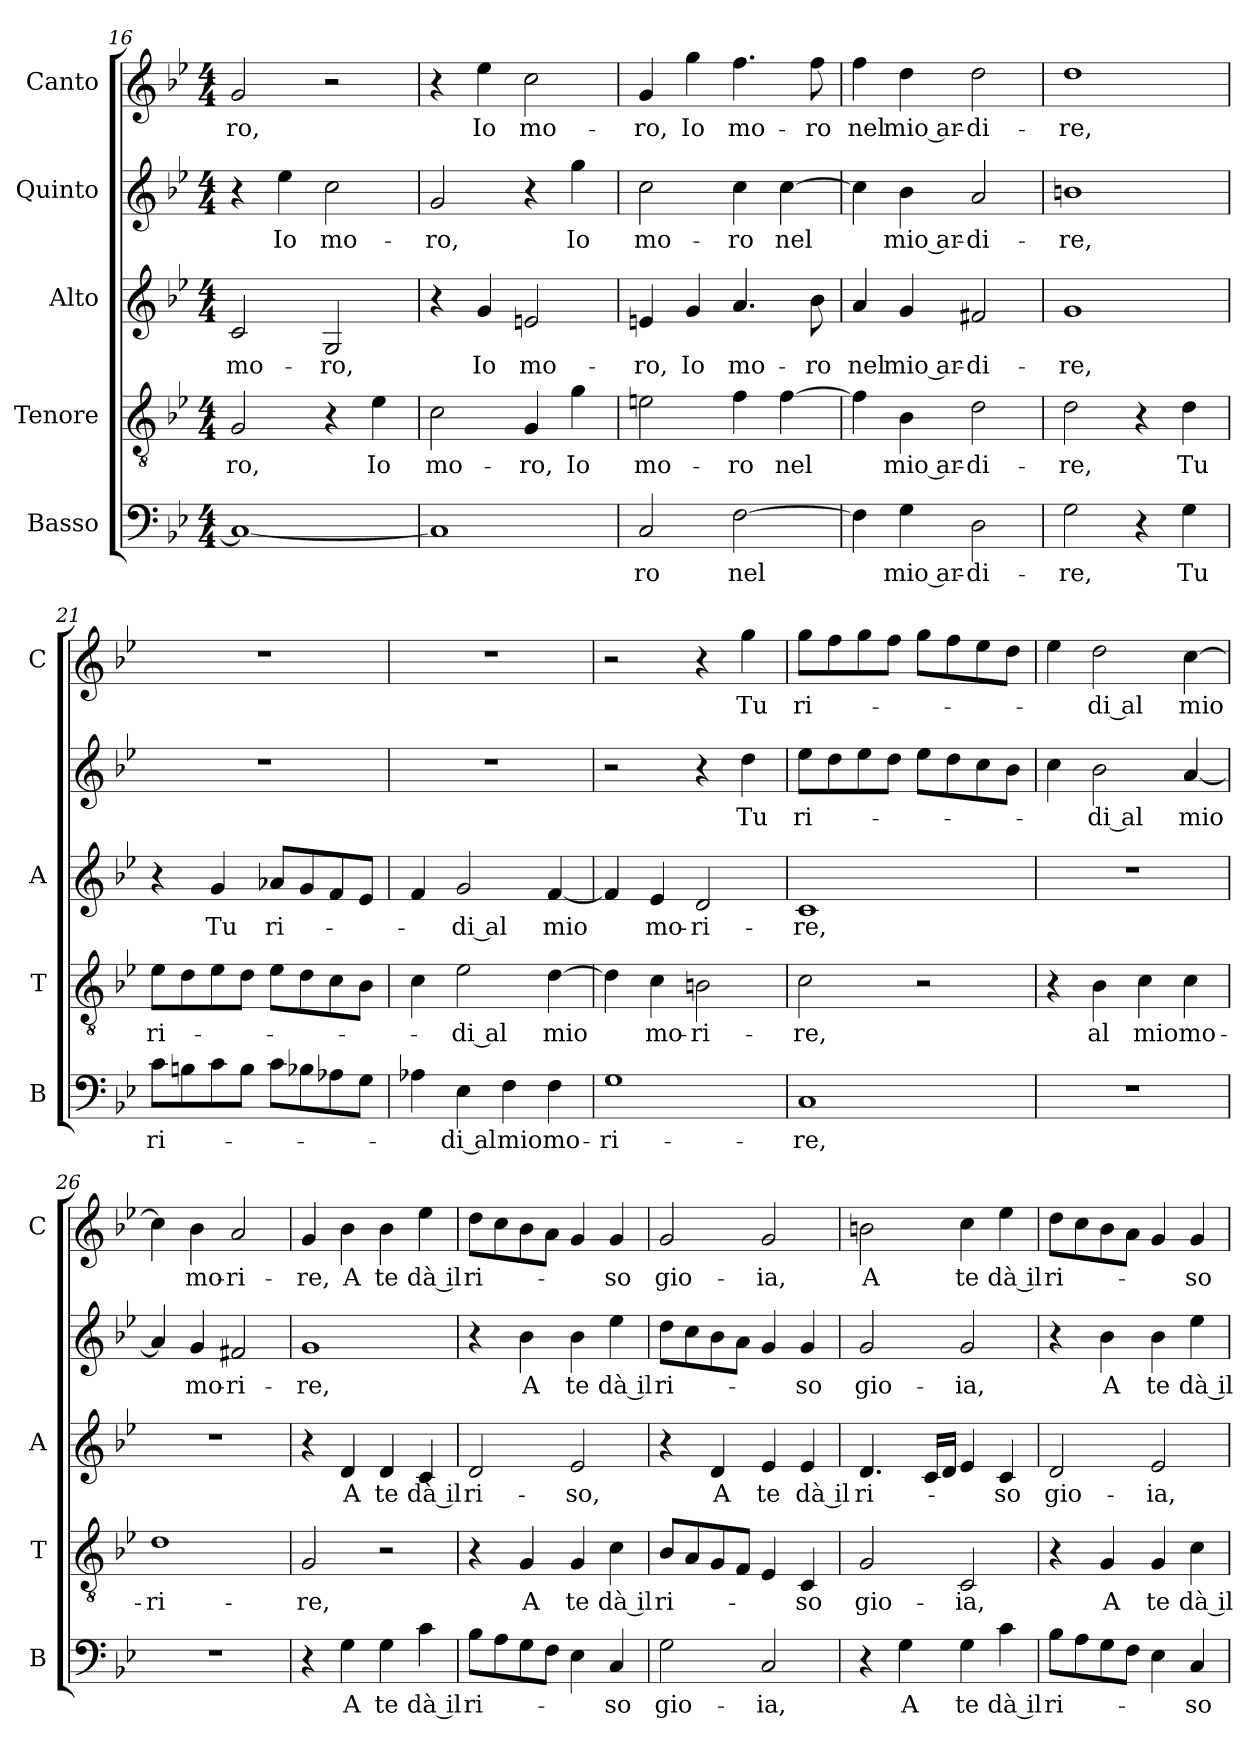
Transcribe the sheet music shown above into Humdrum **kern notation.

**kern	**text	**kern	**text	**kern	**text	**kern	**text	**kern	**text
*part5	*part5	*part4	*part4	*part3	*part3	*part2	*part2	*part1	*part1
*staff5	*staff5	*staff4	*staff4	*staff3	*staff3	*staff2	*staff2	*staff1	*staff1
*I"Basso	*	*I"Tenore	*	*I"Alto	*	*I"Quinto	*	*I"Canto	*
*I'B	*	*I'T	*	*I'A	*	*	*	*I'C	*
*clefF4	*	*clefGv2	*	*clefG2	*	*clefG2	*	*clefG2	*
*k[b-e-]	*	*k[b-e-]	*	*k[b-e-]	*	*k[b-e-]	*	*k[b-e-]	*
*B-:	*	*B-:	*	*B-:	*	*B-:	*	*B-:	*
*M4/4	*	*M4/4	*	*M4/4	*	*M4/4	*	*M4/4	*
=16	=16	=16	=16	=16	=16	=16	=16	=16	=16
!	!	!	!LO:LY:b	!	!LO:LY:b	!	!	!	!LO:LY:b
1C_	.	2G/	-ro,	2c/	mo-	4r	.	2g/	-ro,
!	!	!	!	!	!	!	!LO:LY:b	!	!
.	.	.	.	.	.	4ee-\	Io	.	.
!	!	!	!	!	!LO:LY:b	!	!LO:LY:b	!	!
.	.	4r	.	2G/	-ro,	2cc\	mo-	2r	.
!	!	!	!LO:LY:b	!	!	!	!	!	!
.	.	4e-\	Io	.	.	.	.	.	.
=17	=17	=17	=17	=17	=17	=17	=17	=17	=17
!	!	!	!LO:LY:b	!	!	!	!LO:LY:b	!	!
1C]	.	2c\	mo-	4r	.	2g/	-ro,	4r	.
!	!	!	!	!	!LO:LY:b	!	!	!	!LO:LY:b
.	.	.	.	4g/	Io	.	.	4ee-\	Io
!	!	!	!LO:LY:b	!	!LO:LY:b	!	!	!	!LO:LY:b
.	.	4G/	-ro,	2en/	mo-	4r	.	2cc\	mo-
!	!	!	!LO:LY:b	!	!	!	!LO:LY:b	!	!
.	.	4g\	Io	.	.	4gg\	Io	.	.
=18	=18	=18	=18	=18	=18	=18	=18	=18	=18
!	!LO:LY:b	!	!LO:LY:b	!	!LO:LY:b	!	!LO:LY:b	!	!LO:LY:b
2C/	-ro	2en\	mo-	4en/	-ro,	2cc\	mo-	4g/	-ro,
!	!	!	!	!	!LO:LY:b	!	!	!	!LO:LY:b
.	.	.	.	4g/	Io	.	.	4gg\	Io
!	!LO:LY:b	!	!LO:LY:b	!	!LO:LY:b	!	!LO:LY:b	!	!LO:LY:b
[2F\	nel	4f\	-ro	4.a/	mo-	4cc\	-ro	4.ff\	mo-
!	!	!	!LO:LY:b	!	!	!	!LO:LY:b	!	!
.	.	[4f\	nel	.	.	[4cc\	nel	.	.
!	!	!	!	!	!LO:LY:b	!	!	!	!LO:LY:b
.	.	.	.	8b-\	-ro	.	.	8ff\	-ro
=19	=19	=19	=19	=19	=19	=19	=19	=19	=19
!	!	!	!	!	!LO:LY:b	!	!	!	!LO:LY:b
4F\]	.	4f\]	.	4a/	nel	4cc\]	.	4ff\	nel
!	!LO:LY:b	!	!LO:LY:b	!	!LO:LY:b	!	!LO:LY:b	!	!LO:LY:b
4G\	mio ar-	4B-\	mio ar-	4g/	mio ar-	4b-\	mio ar-	4dd\	mio ar-
!	!LO:LY:b	!	!LO:LY:b	!	!LO:LY:b	!	!LO:LY:b	!	!LO:LY:b
2D\	-di-	2d\	-di-	2f#X/	-di-	2a/	-di-	2dd\	-di-
=20	=20	=20	=20	=20	=20	=20	=20	=20	=20
!	!LO:LY:b	!	!LO:LY:b	!	!LO:LY:b	!	!LO:LY:b	!	!LO:LY:b
2G\	-re,	2d\	-re,	1g	-re,	1bn	-re,	1dd	-re,
4r	.	4r	.	.	.	.	.	.	.
!	!LO:LY:b	!	!LO:LY:b	!	!	!	!	!	!
4G\	Tu	4d\	Tu	.	.	.	.	.	.
!!LO:PB:g=z
=21	=21	=21	=21	=21	=21	=21	=21	=21	=21
!	!LO:LY:b	!	!LO:LY:b	!	!	!	!	!	!
8c\L	ri-	8e-\L	ri-	4r	.	1r	.	1r	.
8Bn\	.	8d\	.	.	.	.	.	.	.
!	!	!	!	!	!LO:LY:b	!	!	!	!
8c\	.	8e-\	.	4g/	Tu	.	.	.	.
8B\J	.	8d\J	.	.	.	.	.	.	.
!	!	!	!	!	!LO:LY:b	!	!	!	!
8c\L	.	8e-\L	.	8a-X/L	ri-	.	.	.	.
8B-X\	.	8d\	.	8g/	.	.	.	.	.
8A-X\	.	8c\	.	8f/	.	.	.	.	.
8G\J	.	8B-\J	.	8e-/J	.	.	.	.	.
=22	=22	=22	=22	=22	=22	=22	=22	=22	=22
4A-X\	.	4c\	.	4f/	.	1r	.	1r	.
!	!LO:LY:b	!	!LO:LY:b	!	!LO:LY:b	!	!	!	!
4E-\	-di al	2e-\	-di al	2g/	-di al	.	.	.	.
!	!LO:LY:b	!	!	!	!	!	!	!	!
4F\	mio	.	.	.	.	.	.	.	.
!	!LO:LY:b	!	!LO:LY:b	!	!LO:LY:b	!	!	!	!
4F\	mo-	[4d\	mio	[4f/	mio	.	.	.	.
=23	=23	=23	=23	=23	=23	=23	=23	=23	=23
!	!LO:LY:b	!	!	!	!	!	!	!	!
1G	-ri-	4d\]	.	4f/]	.	2r	.	2r	.
!	!	!	!LO:LY:b	!	!LO:LY:b	!	!	!	!
.	.	4c\	mo-	4e-/	mo-	.	.	.	.
!	!	!	!LO:LY:b	!	!LO:LY:b	!	!	!	!
.	.	2Bn\	-ri-	2d/	-ri-	4r	.	4r	.
!	!	!	!	!	!	!	!LO:LY:b	!	!LO:LY:b
.	.	.	.	.	.	4dd\	Tu	4gg\	Tu
=24	=24	=24	=24	=24	=24	=24	=24	=24	=24
!	!LO:LY:b	!	!LO:LY:b	!	!LO:LY:b	!	!LO:LY:b	!	!LO:LY:b
1C	-re,	2c\	-re,	1c	-re,	8ee-\L	ri-	8gg\L	ri-
.	.	.	.	.	.	8dd\	.	8ff\	.
.	.	.	.	.	.	8ee-\	.	8gg\	.
.	.	.	.	.	.	8dd\J	.	8ff\J	.
.	.	2r	.	.	.	8ee-\L	.	8gg\L	.
.	.	.	.	.	.	8dd\	.	8ff\	.
.	.	.	.	.	.	8cc\	.	8ee-\	.
.	.	.	.	.	.	8b-\J	.	8dd\J	.
=25	=25	=25	=25	=25	=25	=25	=25	=25	=25
1r	.	4r	.	1r	.	4cc\	.	4ee-\	.
!	!	!	!LO:LY:b	!	!	!	!LO:LY:b	!	!LO:LY:b
.	.	4B-\	al	.	.	2b-\	-di al	2dd\	-di al
!	!	!	!LO:LY:b	!	!	!	!	!	!
.	.	4c\	mio	.	.	.	.	.	.
!	!	!	!LO:LY:b	!	!	!	!LO:LY:b	!	!LO:LY:b
.	.	4c\	mo-	.	.	[4a/	mio	[4cc\	mio
=26	=26	=26	=26	=26	=26	=26	=26	=26	=26
!	!	!	!LO:LY:b	!	!	!	!	!	!
1r	.	1d	-ri-	1r	.	4a/]	.	4cc\]	.
!	!	!	!	!	!	!	!LO:LY:b	!	!LO:LY:b
.	.	.	.	.	.	4g/	mo-	4b-\	mo-
!	!	!	!	!	!	!	!LO:LY:b	!	!LO:LY:b
.	.	.	.	.	.	2f#X/	-ri-	2a/	-ri-
=27	=27	=27	=27	=27	=27	=27	=27	=27	=27
!	!	!	!LO:LY:b	!	!	!	!LO:LY:b	!	!LO:LY:b
4r	.	2G/	-re,	4r	.	1g	-re,	4g/	-re,
!	!LO:LY:b	!	!	!	!LO:LY:b	!	!	!	!LO:LY:b
4G\	A	.	.	4d/	A	.	.	4b-\	A
!	!LO:LY:b	!	!	!	!LO:LY:b	!	!	!	!LO:LY:b
4G\	te	2r	.	4d/	te	.	.	4b-\	te
!	!LO:LY:b	!	!	!	!LO:LY:b	!	!	!	!LO:LY:b
4c\	dà il	.	.	4c/	dà il	.	.	4ee-\	dà il
!!LO:LB:g=z
=28	=28	=28	=28	=28	=28	=28	=28	=28	=28
!	!LO:LY:b	!	!	!	!LO:LY:b	!	!	!	!LO:LY:b
8B-\L	ri-	4r	.	2d/	ri-	4r	.	8dd\L	ri-
8A\	.	.	.	.	.	.	.	8cc\	.
!	!	!	!LO:LY:b	!	!	!	!LO:LY:b	!	!
8G\	.	4G/	A	.	.	4b-\	A	8b-\	.
8F\J	.	.	.	.	.	.	.	8a\J	.
!	!	!	!LO:LY:b	!	!LO:LY:b	!	!LO:LY:b	!	!
4E-\	.	4G/	te	2e-/	-so,	4b-\	te	4g/	.
!	!LO:LY:b	!	!LO:LY:b	!	!	!	!LO:LY:b	!	!LO:LY:b
4C/	-so	4c\	dà il	.	.	4ee-\	dà il	4g/	-so
=29	=29	=29	=29	=29	=29	=29	=29	=29	=29
!	!LO:LY:b	!	!LO:LY:b	!	!	!	!LO:LY:b	!	!LO:LY:b
2G\	gio-	8B-/L	ri-	4r	.	8dd\L	ri-	2g/	gio-
.	.	8A/	.	.	.	8cc\	.	.	.
!	!	!	!	!	!LO:LY:b	!	!	!	!
.	.	8G/	.	4d/	A	8b-\	.	.	.
.	.	8F/J	.	.	.	8a\J	.	.	.
!	!LO:LY:b	!	!	!	!LO:LY:b	!	!	!	!LO:LY:b
2C/	-ia,	4E-/	.	4e-/	te	4g/	.	2g/	-ia,
!	!	!	!LO:LY:b	!	!LO:LY:b	!	!LO:LY:b	!	!
.	.	4C/	-so	4e-/	dà il	4g/	-so	.	.
=30	=30	=30	=30	=30	=30	=30	=30	=30	=30
!	!	!	!LO:LY:b	!	!LO:LY:b	!	!LO:LY:b	!	!LO:LY:b
4r	.	2G/	gio-	4.d/	ri-	2g/	gio-	2bn\	A
!	!LO:LY:b	!	!	!	!	!	!	!	!
4G\	A	.	.	.	.	.	.	.	.
.	.	.	.	16c/LL	.	.	.	.	.
.	.	.	.	16d/JJ	.	.	.	.	.
!	!LO:LY:b	!	!LO:LY:b	!	!	!	!LO:LY:b	!	!LO:LY:b
4G\	te	2C/	-ia,	4e-/	.	2g/	-ia,	4cc\	te
!	!LO:LY:b	!	!	!	!LO:LY:b	!	!	!	!LO:LY:b
4c\	dà il	.	.	4c/	-so	.	.	4ee-\	dà il
=31	=31	=31	=31	=31	=31	=31	=31	=31	=31
!	!LO:LY:b	!	!	!	!LO:LY:b	!	!	!	!LO:LY:b
8B-\L	ri-	4r	.	2d/	gio-	4r	.	8dd\L	ri-
8A\	.	.	.	.	.	.	.	8cc\	.
!	!	!	!LO:LY:b	!	!	!	!LO:LY:b	!	!
8G\	.	4G/	A	.	.	4b-\	A	8b-\	.
8F\J	.	.	.	.	.	.	.	8a\J	.
!	!	!	!LO:LY:b	!	!LO:LY:b	!	!LO:LY:b	!	!
4E-\	.	4G/	te	2e-/	-ia,	4b-\	te	4g/	.
!	!LO:LY:b	!	!LO:LY:b	!	!	!	!LO:LY:b	!	!LO:LY:b
4C/	-so	4c\	dà il	.	.	4ee-\	dà il	4g/	-so
=	=	=	=	=	=	=	=	=	=
*-	*-	*-	*-	*-	*-	*-	*-	*-	*-
